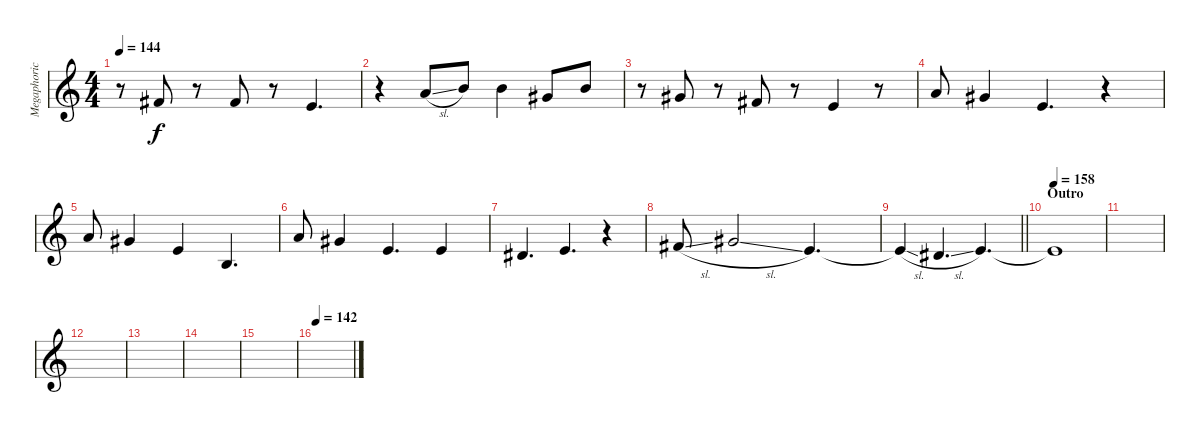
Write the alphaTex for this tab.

\track ("Megaphoric (Vocals)" "Megaphoric") {instrument altosax}
\staff {score}
\tuning (E4 B3 G3 D3 A2 E2) {hide}
\ts (4 4)
\tempo 144
\clef g2
\ks c
r.8{dy f} 7.2.8 r.8 7.2.8 r.8 5.2.4{d} |
r.4 5.1{sl}.8 7.1.8 7.1.4 4.1.8 7.1.8 |
r.8 9.2.8 r.8 7.2.8 r.8 5.2.4 r.8 |
5.1.8 4.1.4 5.2.4{d} r.4 |
5.1.8 4.1.4 5.2.4 4.3.4{d} |
5.1.8 4.1.4 5.2.4{d} 5.2.4 |
4.2.4{d} 5.2.4{d} r.4 |
7.2{sl}.8 9.2{sl}.2 5.2.4{d} |
\barLineRight lightlight
5.2{sl t}.4 4.2{sl}.4{d} 5.2.4{d} |
\section ("" "Outro")
\tempo 158
5.2{t}.1{volume 0} |
|
|
|
|
|
\tempo 142
